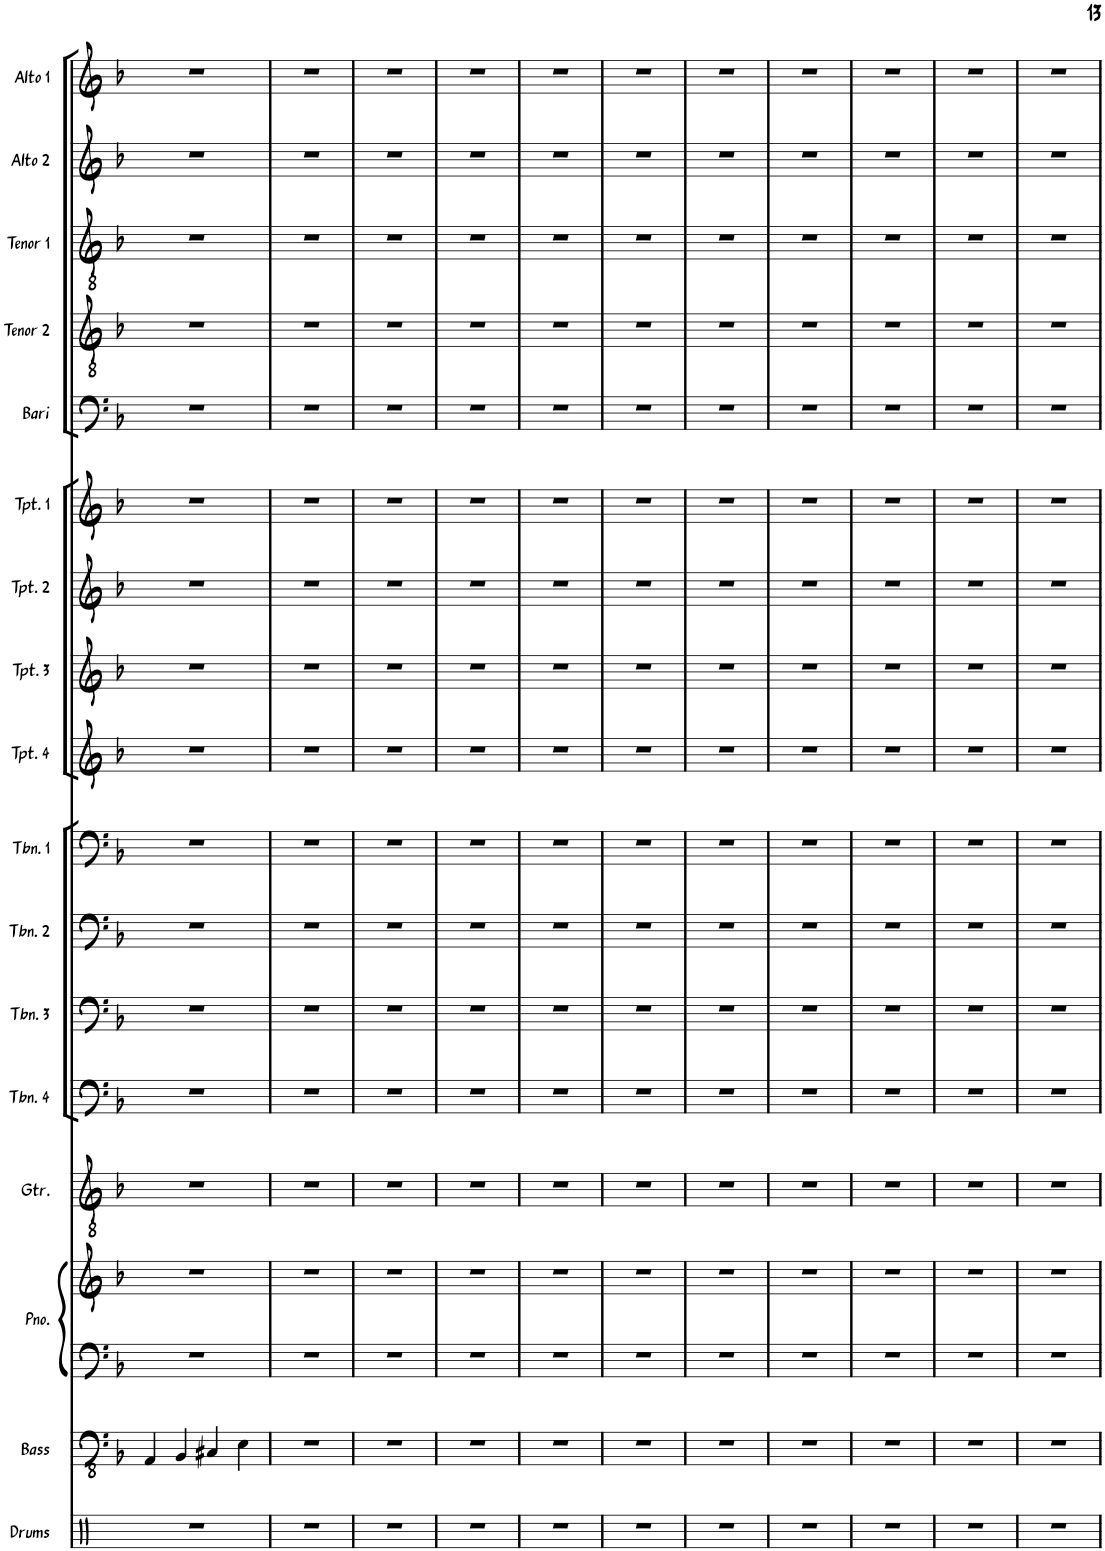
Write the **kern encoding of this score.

**kern	**kern	**kern	**kern	**kern	**kern	**kern	**kern	**kern	**kern	**kern	**kern	**kern	**kern	**kern	**kern	**kern	**kern
*part17	*part16	*part15	*part15	*part14	*part13	*part12	*part11	*part10	*part9	*part8	*part7	*part6	*part5	*part4	*part3	*part2	*part1
*staff18	*staff17	*staff16	*staff15	*staff14	*staff13	*staff12	*staff11	*staff10	*staff9	*staff8	*staff7	*staff6	*staff5	*staff4	*staff3	*staff2	*staff1
*I"Drums	*I"Bass	*I"Piano	*	*I"Guitar	*I"Trombone 4	*I"Trombone 3	*I"Trombone 2	*I"Trombone 1	*I"Trumpet 4	*I"Trumpet 3	*I"Trumpet 2	*I"Trumpet 1	*I"Bari Sax	*I"Tenor Sax 2	*I"Tenor Sax 1	*I"Alto Sax 2	*I"Alto Sax 1
*I'Drums	*I'Bass	*I'Pno.	*	*I'Gtr.	*I'Tbn. 4	*I'Tbn. 3	*I'Tbn. 2	*I'Tbn. 1	*I'Tpt. 4	*I'Tpt. 3	*I'Tpt. 2	*I'Tpt. 1	*I'Bari	*I'Tenor 2	*I'Tenor 1	*I'Alto 2	*I'Alto 1
!!LO:PB:g=z
*clefX	*clefFv4	*clefF4	*clefG2	*clefGv2	*clefF4	*clefF4	*clefF4	*clefF4	*clefG2	*clefG2	*clefG2	*clefG2	*clefF4	*clefGv2	*clefGv2	*clefG2	*clefG2
*	*	*	*	*	*	*	*	*	*Trd1c2	*Trd1c2	*Trd1c2	*Trd1c2	*Trd12c21	*Trd8c14	*Trd8c14	*Trd5c9	*Trd5c9
*k[]	*k[b-]	*k[b-]	*k[b-]	*k[b-]	*k[b-]	*k[b-]	*k[b-]	*k[b-]	*k[b-]	*k[b-]	*k[b-]	*k[b-]	*k[b-]	*k[b-]	*k[b-]	*k[b-]	*k[b-]
*M2/2	*M2/2	*M2/2	*M2/2	*M2/2	*M2/2	*M2/2	*M2/2	*M2/2	*M2/2	*M2/2	*M2/2	*M2/2	*M2/2	*M2/2	*M2/2	*M2/2	*M2/2
*met(c|)	*met(c|)	*met(c|)	*met(c|)	*met(c|)	*met(c|)	*met(c|)	*met(c|)	*met(c|)	*met(c|)	*met(c|)	*met(c|)	*met(c|)	*met(c|)	*met(c|)	*met(c|)	*met(c|)	*met(c|)
=69	=69	=69	=69	=69	=69	=69	=69	=69	=69	=69	=69	=69	=69	=69	=69	=69	=69
1r	4AAA/	1r	1r	1r	1r	1r	1r	1r	1r	1r	1r	1r	1r	1r	1r	1r	1r
.	4BBB-/	.	.	.	.	.	.	.	.	.	.	.	.	.	.	.	.
.	4CC#X/	.	.	.	.	.	.	.	.	.	.	.	.	.	.	.	.
.	4EE\	.	.	.	.	.	.	.	.	.	.	.	.	.	.	.	.
=70	=70	=70	=70	=70	=70	=70	=70	=70	=70	=70	=70	=70	=70	=70	=70	=70	=70
1r	1r	1r	1r	1r	1r	1r	1r	1r	1r	1r	1r	1r	1r	1r	1r	1r	1r
=71	=71	=71	=71	=71	=71	=71	=71	=71	=71	=71	=71	=71	=71	=71	=71	=71	=71
1r	1r	1r	1r	1r	1r	1r	1r	1r	1r	1r	1r	1r	1r	1r	1r	1r	1r
=72	=72	=72	=72	=72	=72	=72	=72	=72	=72	=72	=72	=72	=72	=72	=72	=72	=72
1r	1r	1r	1r	1r	1r	1r	1r	1r	1r	1r	1r	1r	1r	1r	1r	1r	1r
=73	=73	=73	=73	=73	=73	=73	=73	=73	=73	=73	=73	=73	=73	=73	=73	=73	=73
1r	1r	1r	1r	1r	1r	1r	1r	1r	1r	1r	1r	1r	1r	1r	1r	1r	1r
=74	=74	=74	=74	=74	=74	=74	=74	=74	=74	=74	=74	=74	=74	=74	=74	=74	=74
1r	1r	1r	1r	1r	1r	1r	1r	1r	1r	1r	1r	1r	1r	1r	1r	1r	1r
=75	=75	=75	=75	=75	=75	=75	=75	=75	=75	=75	=75	=75	=75	=75	=75	=75	=75
1r	1r	1r	1r	1r	1r	1r	1r	1r	1r	1r	1r	1r	1r	1r	1r	1r	1r
=76	=76	=76	=76	=76	=76	=76	=76	=76	=76	=76	=76	=76	=76	=76	=76	=76	=76
1r	1r	1r	1r	1r	1r	1r	1r	1r	1r	1r	1r	1r	1r	1r	1r	1r	1r
=77	=77	=77	=77	=77	=77	=77	=77	=77	=77	=77	=77	=77	=77	=77	=77	=77	=77
1r	1r	1r	1r	1r	1r	1r	1r	1r	1r	1r	1r	1r	1r	1r	1r	1r	1r
=78	=78	=78	=78	=78	=78	=78	=78	=78	=78	=78	=78	=78	=78	=78	=78	=78	=78
1r	1r	1r	1r	1r	1r	1r	1r	1r	1r	1r	1r	1r	1r	1r	1r	1r	1r
=79	=79	=79	=79	=79	=79	=79	=79	=79	=79	=79	=79	=79	=79	=79	=79	=79	=79
1r	1r	1r	1r	1r	1r	1r	1r	1r	1r	1r	1r	1r	1r	1r	1r	1r	1r
=	=	=	=	=	=	=	=	=	=	=	=	=	=	=	=	=	=
*-	*-	*-	*-	*-	*-	*-	*-	*-	*-	*-	*-	*-	*-	*-	*-	*-	*-
